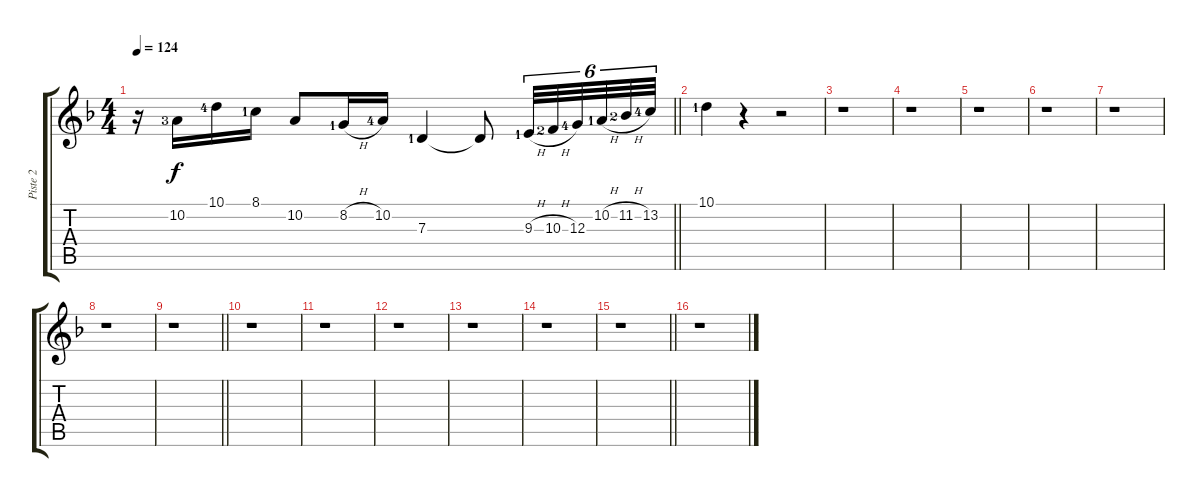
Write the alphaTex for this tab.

\track ("Piste 2" "Piste 2") {instrument flute}
\staff {score tabs}
\tuning (E4 B3 G3 D3 A2 E2) {hide}
\ts (4 4)
\tempo 124
\clef g2
\barLineRight lightlight
\ks dminor
r.16{dy f} 10.2{lf 4}.16 10.1{lf 5}.16 8.1{lf 2}.16 10.2.8 8.2{h lf 2}.16 10.2{lf 5}.16 7.3{lf 2}.4 7.3{t}.8 9.3{h lf 2}.32{tu (6 4)} 10.3{h lf 3}.32{tu (6 4)} 12.3{lf 5}.32{tu (6 4)} 10.2{h lf 2}.32{tu (6 4)} 11.2{h lf 3}.32{tu (6 4)} 13.2{lf 5}.32{tu (6 4)} |
10.1{lf 2}.4 r.4 r.2 |
r.1 |
r.1 |
r.1 |
r.1 |
r.1 |
r.1 |
\barLineRight lightlight
r.1 |
r.1 |
r.1 |
r.1 |
r.1 |
r.1 |
\barLineRight lightlight
r.1 |
r.1
